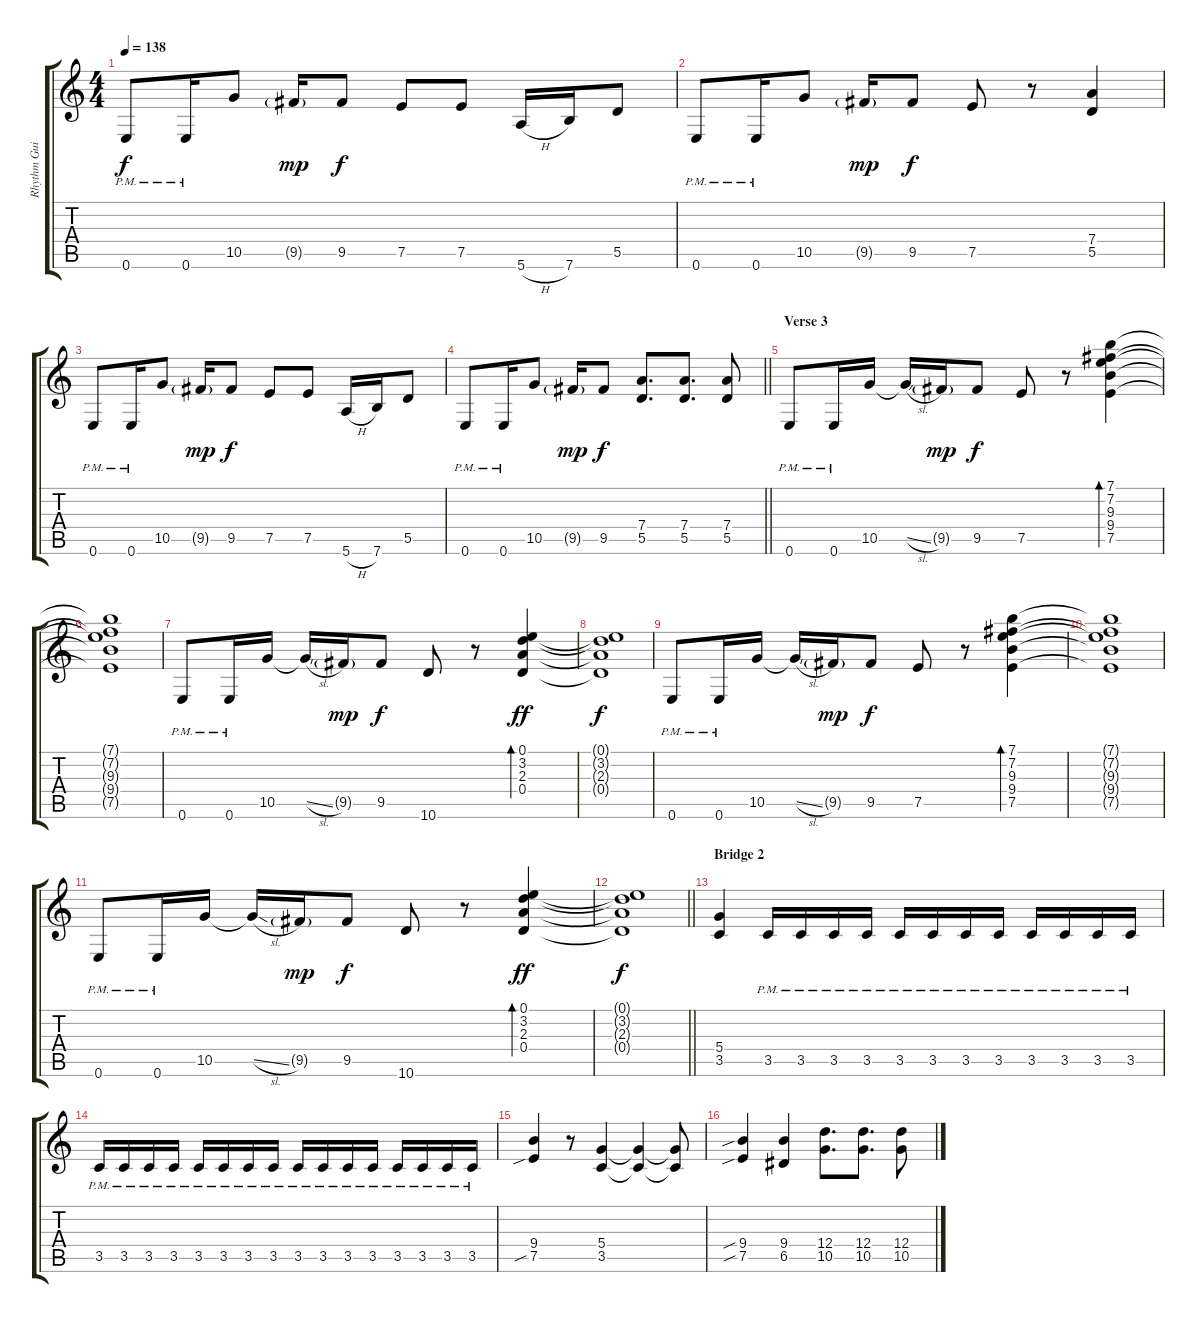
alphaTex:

\track ("Rhythm Guitar L" "Rhythm Gui") {instrument distortionguitar}
\staff {score tabs}
\tuning (E4 B3 G3 D3 A2 E2) {hide}
\ts (4 4)
\tempo 138
\clef g2
\ks c
0.6{pm}.8{dy f} 0.6{pm}.16 10.5.8 9.5{g}.16{dy mp} 9.5.8{dy f} 7.5.8 7.5.8 5.6{h}.16 7.6.16 5.5.8 |
0.6{pm}.8 0.6{pm}.16 10.5.8 9.5{g}.16{dy mp} 9.5.8{dy f} 7.5.8 r.8 (7.4 5.5).4 |
0.6{pm}.8 0.6{pm}.16 10.5.8 9.5{g}.16{dy mp} 9.5.8{dy f} 7.5.8 7.5.8 5.6{h}.16 7.6.16 5.5.8 |
\barLineRight lightlight
0.6{pm}.8 0.6{pm}.16 10.5.8 9.5{g}.16{dy mp} 9.5.8{dy f} (7.4 5.5).8{d} (7.4 5.5).8{d} (7.4 5.5).8 |
\section ("" "Verse 3")
0.6{pm}.8 0.6{pm}.16 10.5.16 10.5{sl t}.16 9.5{g}.16{dy mp} 9.5.8{dy f} 7.5.8 r.8 (7.1 7.2 9.3 9.4 7.5).4{bd 120} |
(7.1{t} 7.2{t} 9.3{t} 9.4{t} 7.5{t}).1 |
0.6{pm}.8 0.6{pm}.16 10.5.16 10.5{sl t}.16 9.5{g}.16{dy mp} 9.5.8{dy f} 10.6.8 r.8 (0.1 3.2 2.3 0.4).4{bd 60 dy ff} |
(0.1{t} 3.2{t} 2.3{t} 0.4{t}).1{dy f} |
0.6{pm}.8 0.6{pm}.16 10.5.16 10.5{sl t}.16 9.5{g}.16{dy mp} 9.5.8{dy f} 7.5.8 r.8 (7.1 7.2 9.3 9.4 7.5).4{bd 60} |
(7.1{t} 7.2{t} 9.3{t} 9.4{t} 7.5{t}).1 |
0.6{pm}.8 0.6{pm}.16 10.5.16 10.5{sl t}.16 9.5{g}.16{dy mp} 9.5.8{dy f} 10.6.8 r.8 (0.1 3.2 2.3 0.4).4{bd 60 dy ff} |
\barLineRight lightlight
(0.1{t} 3.2{t} 2.3{t} 0.4{t}).1{dy f} |
\section ("" "Bridge 2")
(5.4 3.5).4 3.5{pm}.16 3.5{pm}.16 3.5{pm}.16 3.5{pm}.16 3.5{pm}.16 3.5{pm}.16 3.5{pm}.16 3.5{pm}.16 3.5{pm}.16 3.5{pm}.16 3.5{pm}.16 3.5{pm}.16 |
3.5{pm}.16 3.5{pm}.16 3.5{pm}.16 3.5{pm}.16 3.5{pm}.16 3.5{pm}.16 3.5{pm}.16 3.5{pm}.16 3.5{pm}.16 3.5{pm}.16 3.5{pm}.16 3.5{pm}.16 3.5{pm}.16 3.5{pm}.16 3.5{pm}.16 3.5{pm}.16 |
(9.4 7.5{sib}).4 r.8 (5.4 3.5).4 (5.4{t} 3.5{t}).4 (5.4{t} 3.5{t}).8 |
(9.4{sib} 7.5{sib}).4 (9.4 6.5).4 (12.4 10.5).8{d} (12.4 10.5).8{d} (12.4 10.5).8
